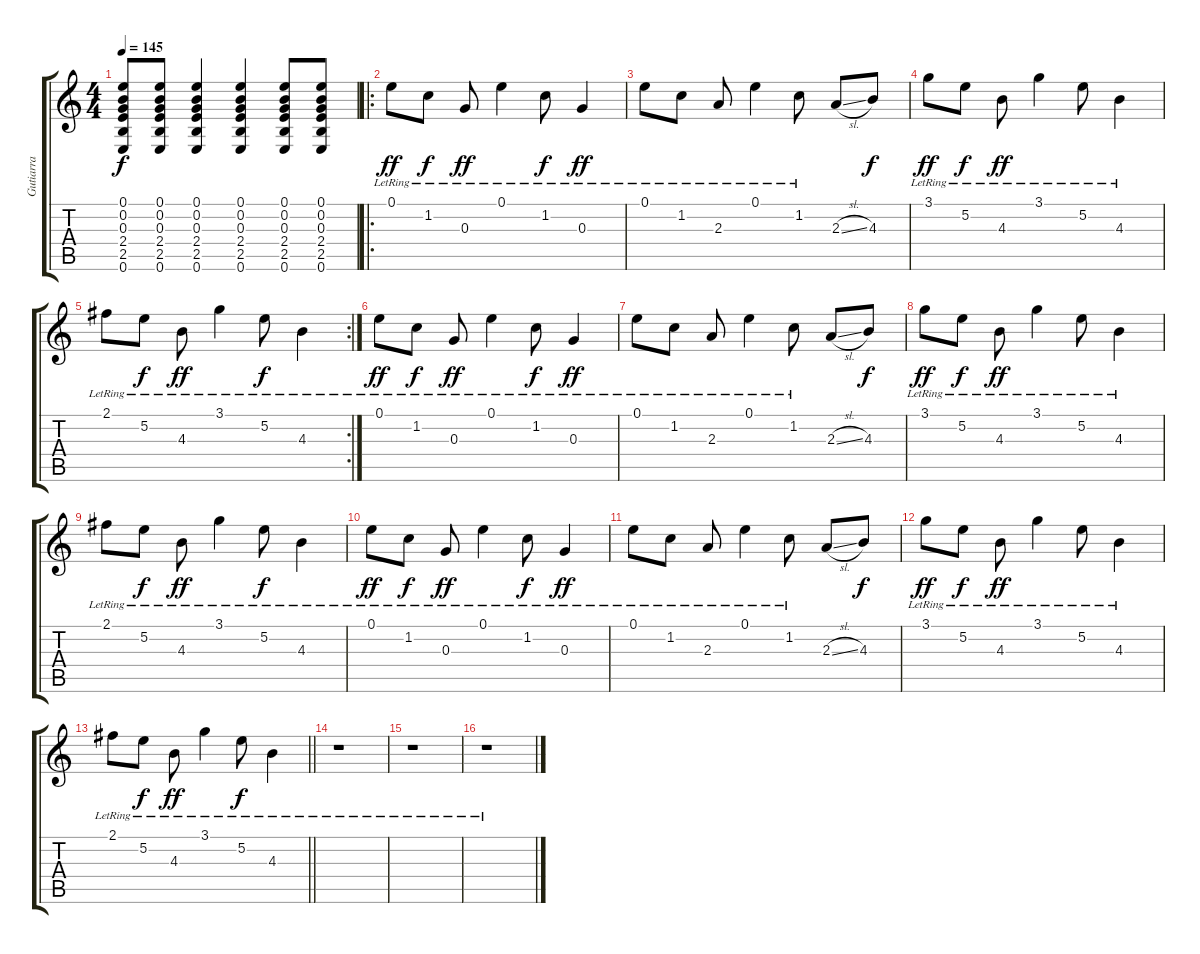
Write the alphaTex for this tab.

\track ("Gutiarra" "Gutiarra") {instrument acousticguitarsteel}
\staff {score tabs}
\tuning (E4 B3 G3 D3 A2 E2) {hide}
\ts (4 4)
\tempo 145
\clef g2
\ks c
(0.1 0.2 0.3 2.4 2.5 0.6).8{dy f} (0.1 0.2 0.3 2.4 2.5 0.6).8 (0.1 0.2 0.3 2.4 2.5 0.6).4 (0.1 0.2 0.3 2.4 2.5 0.6).4 (0.1 0.2 0.3 2.4 2.5 0.6).8 (0.1 0.2 0.3 2.4 2.5 0.6).8 |
\ro
0.1{lr}.8{dy ff} 1.2{lr}.8{dy f} 0.3{lr}.8{dy ff} 0.1{lr}.4 1.2{lr}.8{dy f} 0.3{lr}.4{dy ff} |
0.1{lr}.8 1.2{lr}.8 2.3{lr}.8 0.1{lr}.4 1.2{lr}.8 2.3{sl}.8 4.3.8{dy f} |
3.1{lr}.8{dy ff} 5.2{lr}.8{dy f} 4.3{lr}.8{dy ff} 3.1{lr}.4 5.2{lr}.8 4.3{lr}.4 |
\rc 2
2.1{lr}.8 5.2{lr}.8{dy f} 4.3{lr}.8{dy ff} 3.1{lr}.4 5.2{lr}.8{dy f} 4.3{lr}.4 |
0.1{lr}.8{dy ff} 1.2{lr}.8{dy f} 0.3{lr}.8{dy ff} 0.1{lr}.4 1.2{lr}.8{dy f} 0.3{lr}.4{dy ff} |
0.1{lr}.8 1.2{lr}.8 2.3{lr}.8 0.1{lr}.4 1.2{lr}.8 2.3{sl}.8 4.3.8{dy f} |
3.1{lr}.8{dy ff} 5.2{lr}.8{dy f} 4.3{lr}.8{dy ff} 3.1{lr}.4 5.2{lr}.8 4.3{lr}.4 |
2.1{lr}.8 5.2{lr}.8{dy f} 4.3{lr}.8{dy ff} 3.1{lr}.4 5.2{lr}.8{dy f} 4.3{lr}.4 |
0.1{lr}.8{dy ff} 1.2{lr}.8{dy f} 0.3{lr}.8{dy ff} 0.1{lr}.4 1.2{lr}.8{dy f} 0.3{lr}.4{dy ff} |
0.1{lr}.8 1.2{lr}.8 2.3{lr}.8 0.1{lr}.4 1.2{lr}.8 2.3{sl}.8 4.3.8{dy f} |
3.1{lr}.8{dy ff} 5.2{lr}.8{dy f} 4.3{lr}.8{dy ff} 3.1{lr}.4 5.2{lr}.8 4.3{lr}.4 |
\barLineRight lightlight
2.1{lr}.8 5.2{lr}.8{dy f} 4.3{lr}.8{dy ff} 3.1{lr}.4 5.2{lr}.8{dy f} 4.3{lr}.4 |
r.1 |
r.1 |
r.1
